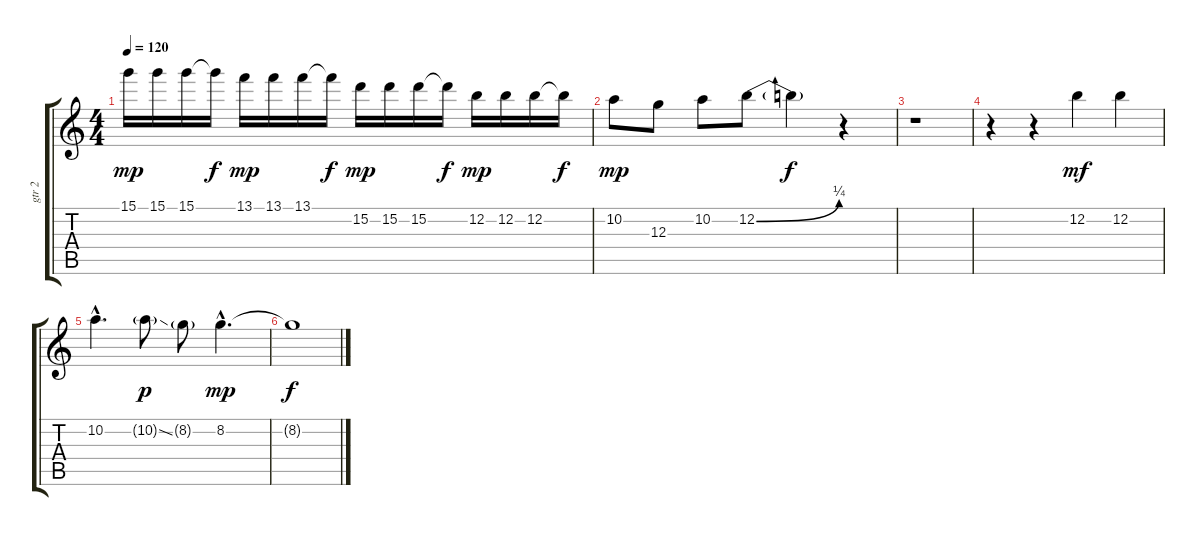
\track ("gtr 2" "gtr 2") {instrument overdrivenguitar}
\staff {score tabs}
\tuning (E4 B3 G3 D3 A2 E2) {hide}
\ts (4 4)
\tempo 120
\clef g2
\ks c
15.1.16{dy mp} 15.1.16 15.1.16 15.1{t}.16{dy f} 13.1.16{dy mp} 13.1.16 13.1.16 13.1{t}.16{dy f} 15.2.16{dy mp} 15.2.16 15.2.16 15.2{t}.16{dy f} 12.2.16{dy mp} 12.2.16 12.2.16 12.2{t}.16{dy f} |
10.2.8{dy mp} 12.3.8 10.2.8 12.2{be (bend 0 0 60 1)}.8 12.2{t}.4{dy f} r.4 |
r.1 |
r.4 r.4 12.2.4{dy mf} 12.2.4 |
10.2{hac}.4{d} 10.2{ss g}.8{dy p} 8.2{g}.8 8.2{hac}.4{d dy mp} |
8.2{t}.1{dy f}
